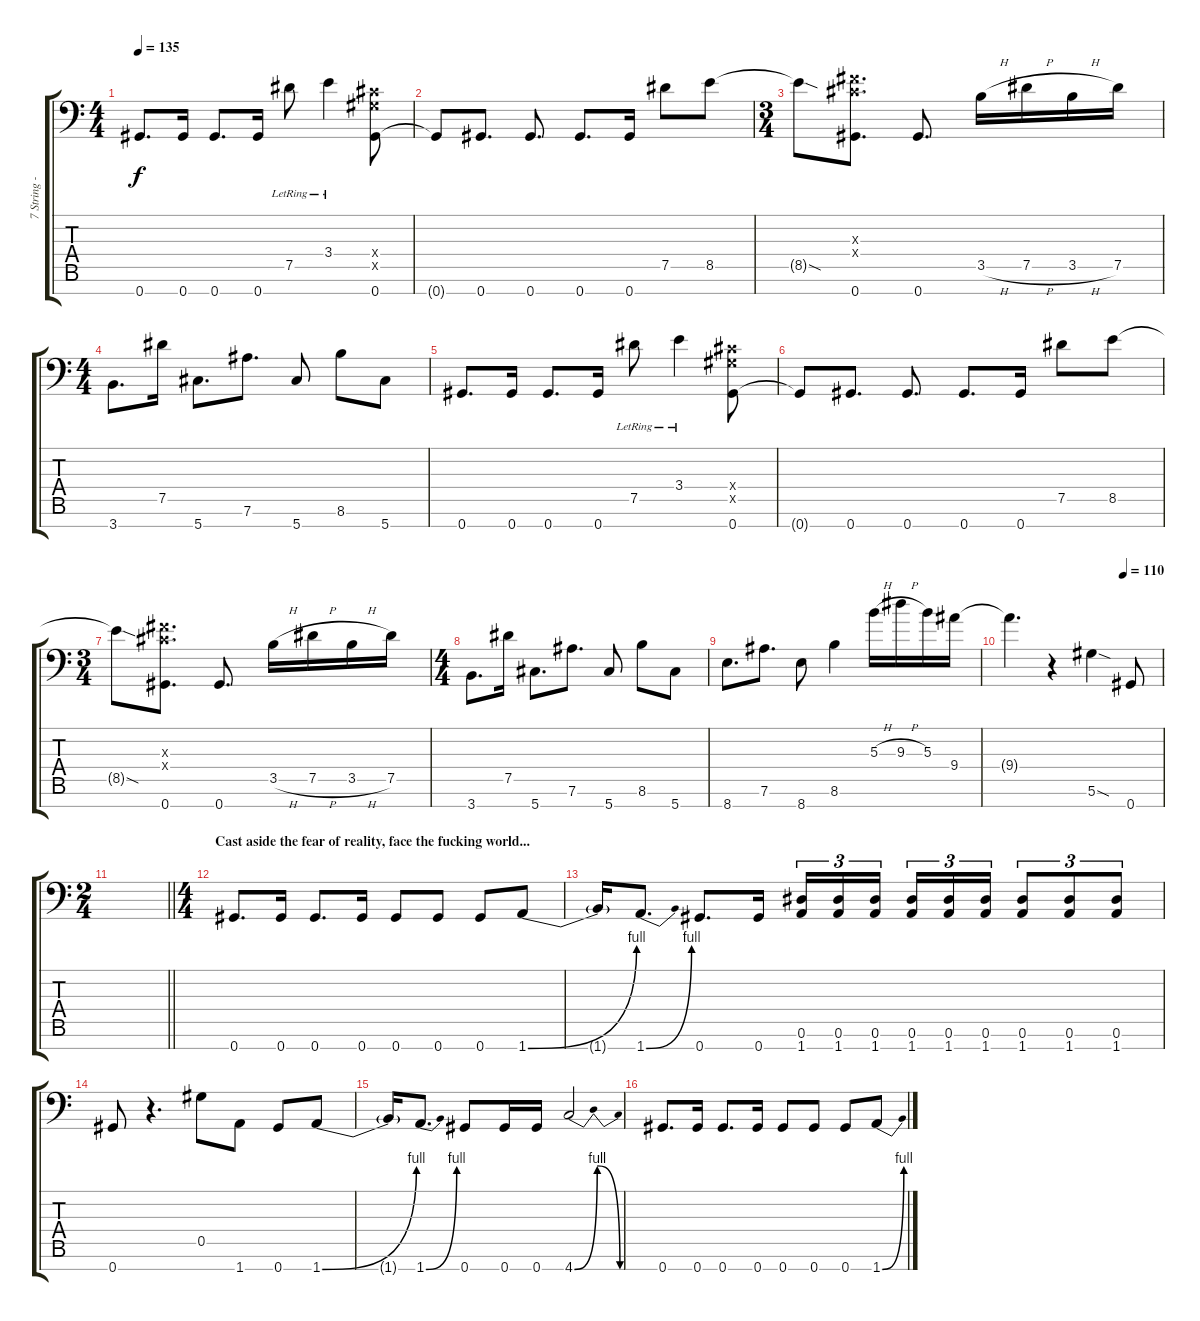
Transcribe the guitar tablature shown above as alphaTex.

\track ("7 String - Josh" "7 String -") {instrument distortionguitar}
\staff {score tabs}
\tuning (Eb4 Bb3 Gb3 Db3 Ab2 Eb2 Ab1) {hide}
\ts (4 4)
\tempo 135
\clef f4
\ks c
0.7.8{d dy f} 0.7.16 0.7.8{d} 0.7.16 7.5{lr}.8 3.4{lr}.4 (0.4{x} 0.5{x} 0.7).8 |
0.7{t}.8 0.7.8{d} 0.7.8{d} 0.7.8{d} 0.7.16 7.5.8 8.5.8 |
\ts (3 4)
8.5{sod t}.8 (0.3{x} 0.4{x} 0.7).8{d} 0.7.8{d} 3.5{h}.16 7.5{h}.16 3.5{h}.16 7.5.16 |
\ts (4 4)
3.7.8{d} 7.5.16 5.7.8{d} 7.6.8{d} 5.7.8 8.6.8 5.7.8 |
0.7.8{d} 0.7.16 0.7.8{d} 0.7.16 7.5{lr}.8 3.4{lr}.4 (0.4{x} 0.5{x} 0.7).8 |
0.7{t}.8 0.7.8{d} 0.7.8{d} 0.7.8{d} 0.7.16 7.5.8 8.5.8 |
\ts (3 4)
8.5{sod t}.8 (0.3{x} 0.4{x} 0.7).8{d} 0.7.8{d} 3.5{h}.16 7.5{h}.16 3.5{h}.16 7.5.16 |
\ts (4 4)
3.7.8{d} 7.5.16 5.7.8{d} 7.6.8{d} 5.7.8 8.6.8 5.7.8 |
8.7.8{d} 7.6.8{d} 8.7.8 8.6.4 5.3{h}.16 9.3{h}.16 5.3.16 9.4.16 |
\tempo (110 0.75)
9.4{t}.4{d} r.4 5.6{sod}.4 0.7.8 |
\ts (2 4)
\barLineRight lightlight
|
\ts (4 4)
\section ("" "Cast aside the fear of reality, face the fucking world...")
0.7.8{d} 0.7.16 0.7.8{d} 0.7.16 0.7.8 0.7.8 0.7.8 1.7{be (bend 0 0 60 4)}.8 |
1.7{t}.16 1.7{be (bend 0 0 60 4)}.8{d} 0.7.8{d} 0.7.16 (0.6 1.7).16{tu (3 2)} (0.6 1.7).16{tu (3 2)} (0.6 1.7).16{tu (3 2) beam splitsecondary} (0.6 1.7).16{tu (3 2)} (0.6 1.7).16{tu (3 2)} (0.6 1.7).16{tu (3 2)} (0.6 1.7).8{tu (3 2)} (0.6 1.7).8{tu (3 2)} (0.6 1.7).8{tu (3 2)} |
0.7.8 r.4{d} 0.5.8 1.7.8 0.7.8 1.7{be (bend 0 0 60 4)}.8 |
1.7{t}.16 1.7{be (bend 0 0 60 4)}.8{d} 0.7.8 0.7.16 0.7.16 4.7{be (bendrelease 0 0 15 4 30 4 60 0)}.2 |
0.7.8{d} 0.7.16 0.7.8{d} 0.7.16 0.7.8 0.7.8 0.7.8 1.7{be (bend 0 0 60 4)}.8
